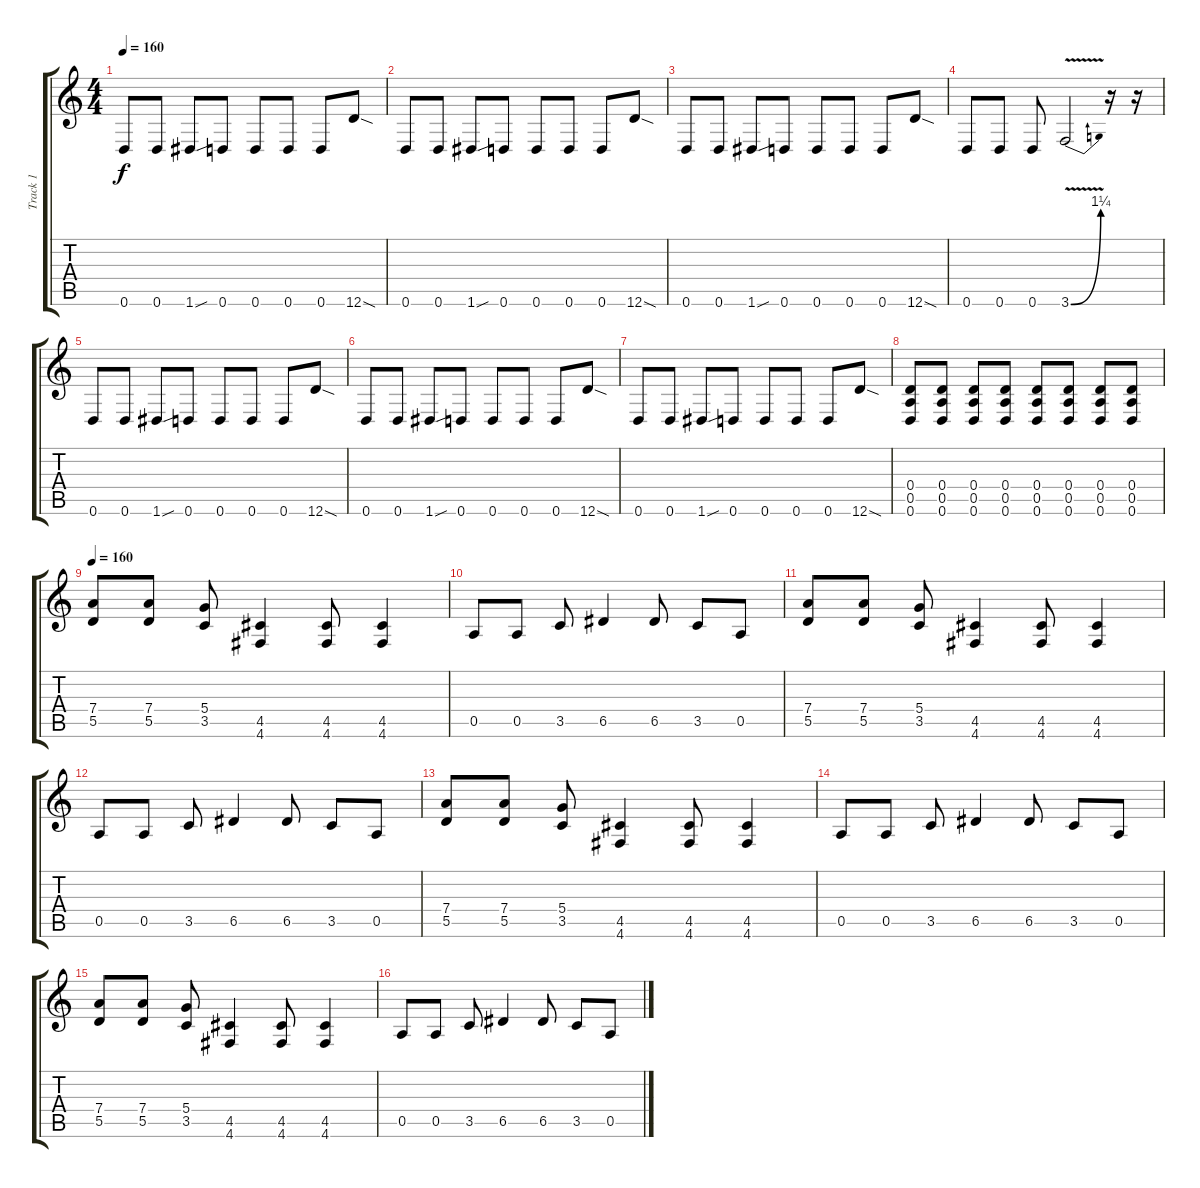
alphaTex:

\track ("Track 1" "Track 1") {instrument overdrivenguitar}
\staff {score tabs}
\tuning (E4 B3 G3 D3 A2 D2) {hide}
\ts (4 4)
\tempo 160
\clef g2
\ks c
0.6.8{dy f} 0.6.8 1.6{sou}.8 0.6.8 0.6.8 0.6.8 0.6.8 12.6{sod}.8 |
0.6.8 0.6.8 1.6{sou}.8 0.6.8 0.6.8 0.6.8 0.6.8 12.6{sod}.8 |
0.6.8 0.6.8 1.6{sou}.8 0.6.8 0.6.8 0.6.8 0.6.8 12.6{sod}.8 |
0.6.8 0.6.8 0.6.8 3.6{be (bend 0 0 60 5) v}.2 r.16 r.16 |
0.6.8 0.6.8 1.6{sou}.8 0.6.8 0.6.8 0.6.8 0.6.8 12.6{sod}.8 |
0.6.8 0.6.8 1.6{sou}.8 0.6.8 0.6.8 0.6.8 0.6.8 12.6{sod}.8 |
0.6.8 0.6.8 1.6{sou}.8 0.6.8 0.6.8 0.6.8 0.6.8 12.6{sod}.8 |
(0.4 0.5 0.6).8 (0.4 0.5 0.6).8 (0.4 0.5 0.6).8 (0.4 0.5 0.6).8 (0.4 0.5 0.6).8 (0.4 0.5 0.6).8 (0.4 0.5 0.6).8 (0.4 0.5 0.6).8 |
\tempo 160
(7.4 5.5).8 (7.4 5.5).8 (5.4 3.5).8 (4.5 4.6).4 (4.5 4.6).8 (4.5 4.6).4 |
0.5.8 0.5.8 3.5.8 6.5.4 6.5.8 3.5.8 0.5.8 |
(7.4 5.5).8 (7.4 5.5).8 (5.4 3.5).8 (4.5 4.6).4 (4.5 4.6).8 (4.5 4.6).4 |
0.5.8 0.5.8 3.5.8 6.5.4 6.5.8 3.5.8 0.5.8 |
(7.4 5.5).8 (7.4 5.5).8 (5.4 3.5).8 (4.5 4.6).4 (4.5 4.6).8 (4.5 4.6).4 |
0.5.8 0.5.8 3.5.8 6.5.4 6.5.8 3.5.8 0.5.8 |
(7.4 5.5).8 (7.4 5.5).8 (5.4 3.5).8 (4.5 4.6).4 (4.5 4.6).8 (4.5 4.6).4 |
0.5.8 0.5.8 3.5.8 6.5.4 6.5.8 3.5.8 0.5.8
